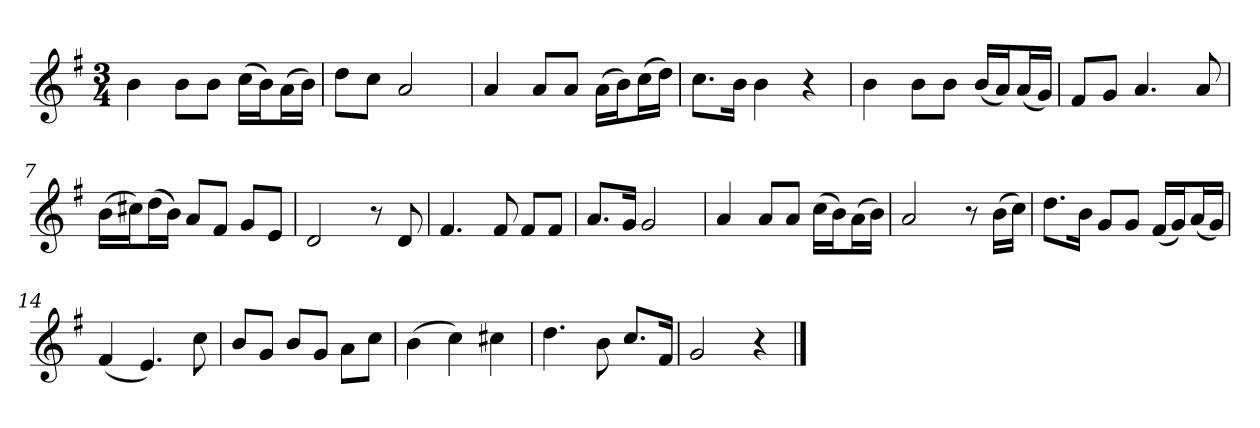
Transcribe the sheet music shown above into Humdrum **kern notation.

**kern
*part1
*staff1
*k[f#]
*M3/4
*MM120
=1
4b
8bL
8bJ
(16ccLL
16bJ)
(16aL
16bJJ)
=2
8ddL
8ccJ
2a
=3
4a
8aL
8aJ
(16aLL
16bJ)
(16ccL
16ddJJ)
=4
8.ccL
16bJk
4b
4r
=5
4b
8bL
8bJ
(16bLL
16aJ)
(16aL
16gJJ)
=6
8f#L
8gJ
4.a
8a
=7
(16bLL
16cc#XJ)
(16ddL
16bJJ)
8aL
8f#J
8gL
8eJ
=8
2d
8r
8d
=9
4.f#
8f#
8f#L
8f#J
=10
8.aL
16gJk
2g
=11
4a
8aL
8aJ
(16ccLL
16bJ)
(16aL
16bJJ)
=12
2a
8r
(16bLL
16ccJJ)
=13
8.ddL
16bJk
8gL
8gJ
(16f#LL
16gJ)
(16aL
16gJJ)
=14
(4f#
4.e)
8cc
=15
8bL
8gJ
8bL
8gJ
8aL
8ccJ
=16
(4b
4cc)
4cc#X
=17
4.dd
8b
8.ccL
16f#Jk
=18
2g
4r
==
*-
